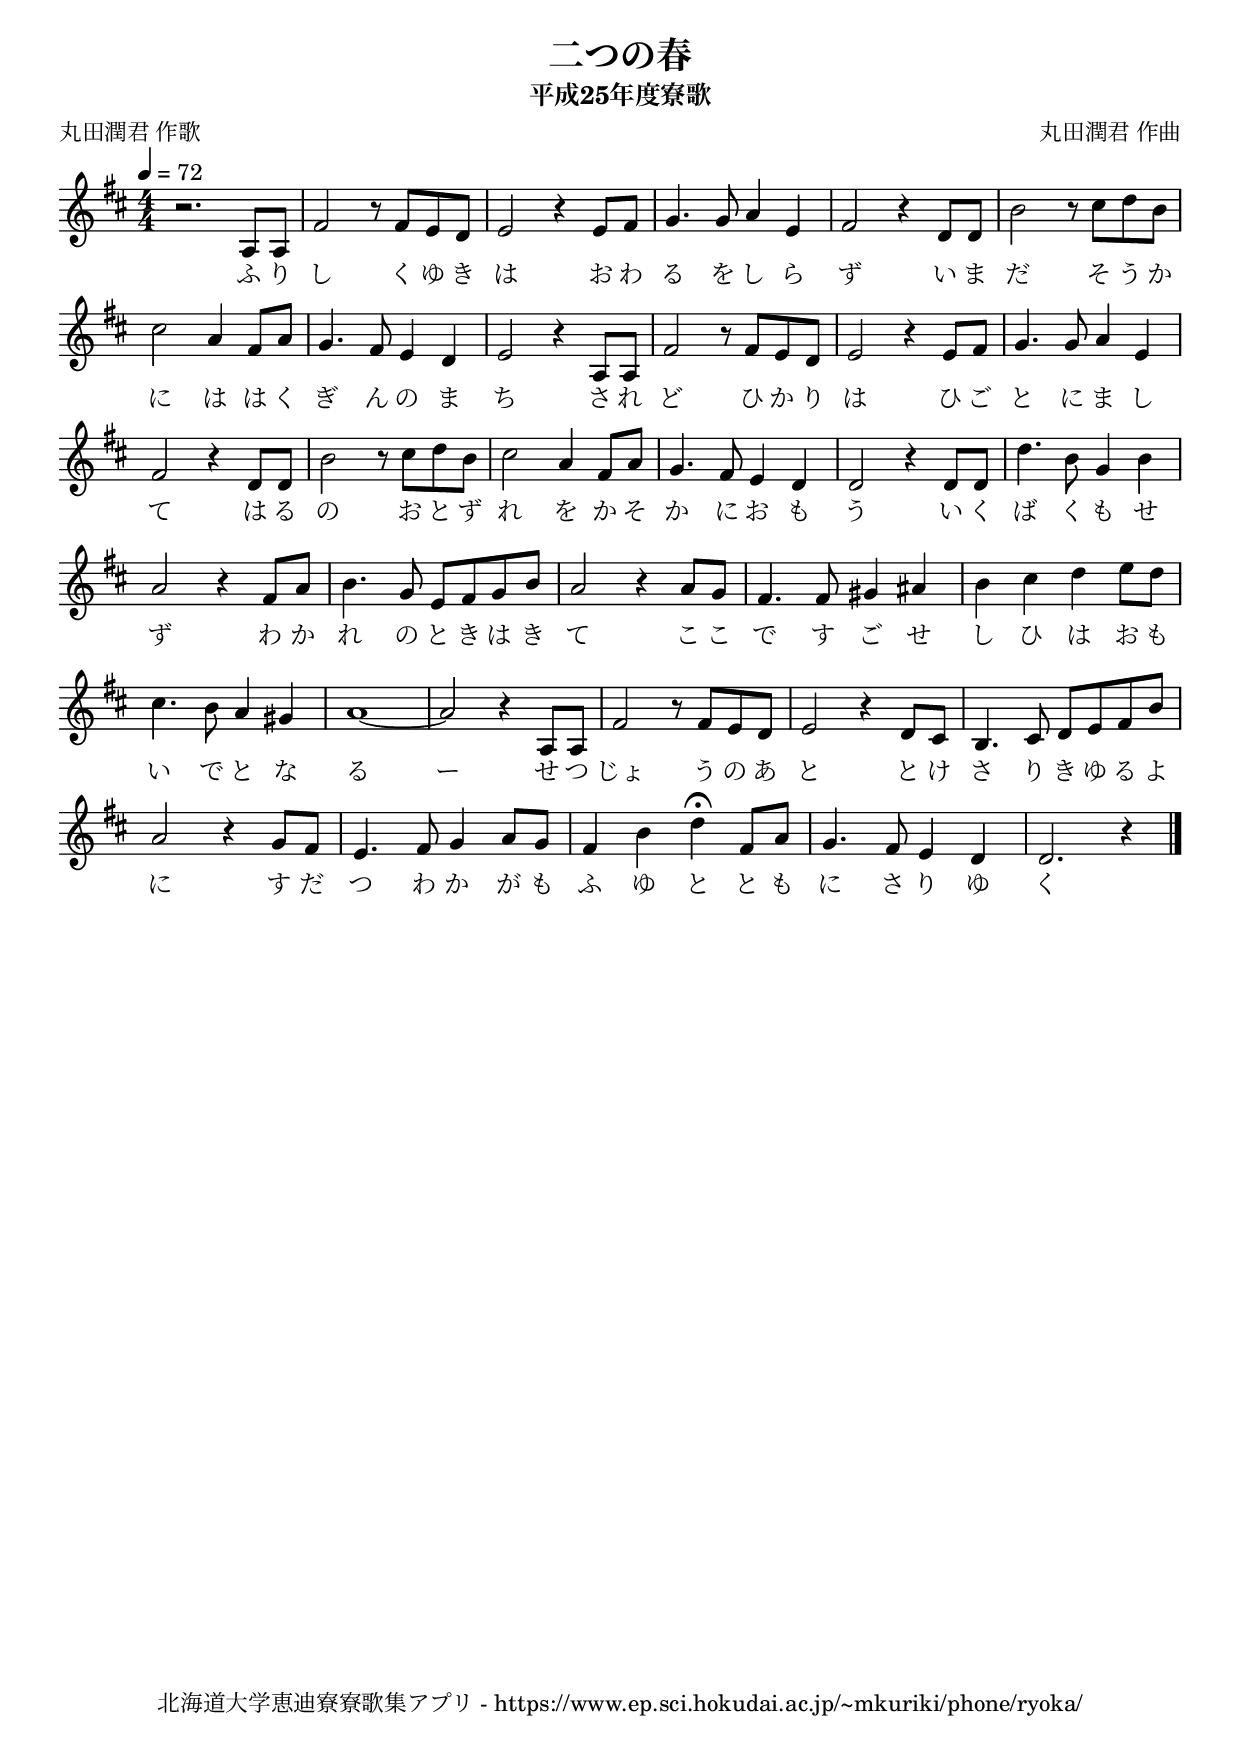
\version "2.18.2"

\paper {indent = 0}

\header {
  title = "二つの春"
  subtitle = "平成25年度寮歌"
  composer = "丸田潤君 作曲"
  poet = "丸田潤君 作歌"
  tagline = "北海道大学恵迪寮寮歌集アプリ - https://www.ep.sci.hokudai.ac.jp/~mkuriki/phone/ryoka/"
}

melody = \relative c'{
  \tempo 4 = 72
  \autoBeamOff
  \numericTimeSignature
  \override BreathingSign.text = \markup { \musicglyph #"scripts.upedaltoe" } % ブレスの記号指定
  \key d \major
  \time 4/4
  \set melismaBusyProperties = #'()
  r2. a8 [a8] |
  fis'2 r8 fis8 [e8 d8] |
  e2 r4 e8 [fis8] |
  g4. g8 a4 e4 |
  fis2 r4 d8 [d8] |
  b'2 r8 cis8 [d8 b8] | \break
  cis2 a4 fis8 [a8] |
  g4. fis8 e4 d4 |
  e2 r4 a,8 [a8] |
  fis'2 r8 fis8 [e8 d8] |
  e2 r4 e8 [fis8] |
  g4. g8 a4 e4 | \break
  fis2 r4 d8 [d8] |
  b'2 r8 cis8 [d8 b8] |
  cis2 a4 fis8 [a8] |
  g4. fis8 e4 d4 |
  d2 r4 d8 [d8] |
  d'4. b8 g4 b4 | \break
  a2 r4 fis8 [a8] |
  b4. g8 e8 [fis8 g8 b8] | 
  a2 r4 a8 [g8] |
  fis4. fis8 gis4 ais4 |
  b4 cis4 d4 e8 [d8] | \break
  cis4. b8 a4 gis4 |
  a1 ~ | 
  a2 r4 a,8 [a8] |
  fis'2 r8 fis8 [e8 d8] |
  e2 r4 d8 [cis8] |
  b4. cis8 d8 [e8 fis8 b8] | \break
  a2 r4 g8 [fis8] |
  e4. fis8 g4 a8 [g8] |
  fis4 b4 d4\fermata fis,8 [a8] |
  g4. fis8 e4 d4 |
  d2. r4
  \bar "|."
}

text = \lyricmode {
  ふ り し く ゆ き は お わ る を し ら ず い ま だ そ う か 
  に は は く ぎ ん の ま ち さ れ ど ひ か り は ひ ご と に ま し 
  て は る の お と ず れ を か そ か に お も う い く ば く も せ
  ず わ か れ の と き は き て こ こ で す ご せ し ひ は お も
  い で と な る ー せ つ じょ う の あ と と け さ り き ゆ る よ
  に す だ つ わ か が も ふ ゆ と と も に さ り ゆ く
}

\score {
  <<
    % ギターコード
    %{
    \new ChordNames \with {midiInstrument = #"acoustic guitar (nylon)"}{
      \set chordChanges = ##t
      \harmony
    }
    %}
    
    % メロディーライン
    \new Voice = "one"{\melody}
    % 歌詞
    \new Lyrics \lyricsto "one" \text
    % 太鼓
    % \new DrumStaff \with{
    %   \remove "Time_signature_engraver"
    %   drumStyleTable = #percussion-style
    %   \override StaffSymbol.line-count = #1
    %   \hide Stem
    % }
    % \drum
  >>
  
\midi {}
\layout {
  \context {
    \Score
    \remove "Bar_number_engraver"
  }
}

}


